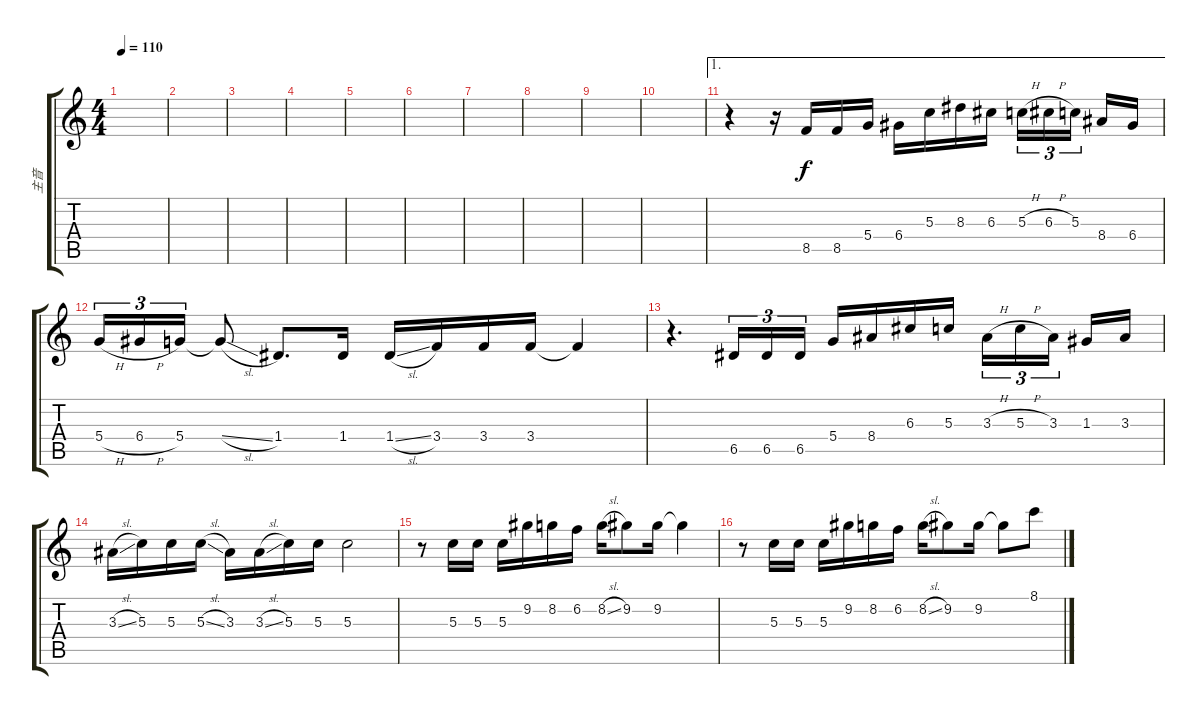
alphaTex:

\track ("主音" "主音") {instrument acousticguitarsteel}
\staff {score tabs}
\tuning (E4 B3 G3 D3 A2 E2) {hide}
\ts (4 4)
\tempo 110
\clef g2
\ks c
|
|
|
|
|
|
|
|
|
|
\ae 1
r.4 r.16 8.5.16 8.5.16 5.4.16 6.4.16 5.3.16 8.3.16 6.3.16 5.3{h}.16{tu (3 2)} 6.3{h}.16{tu (3 2)} 5.3.16{tu (3 2) beam splitsecondary} 8.4.16 6.4.16 |
5.4{h}.16{tu (3 2)} 6.4{h}.16{tu (3 2)} 5.4.16{tu (3 2)} 5.4{sl t}.8 1.4.8{d} 1.4.16 1.4{sl}.16 3.4.16 3.4.16 3.4.16 3.4{t}.4 |
r.4{d} 6.5.16{tu (3 2)} 6.5.16{tu (3 2)} 6.5.16{tu (3 2)} 5.4.16 8.4.16 6.3.16 5.3.16 3.3{h}.16{tu (3 2)} 5.3{h}.16{tu (3 2)} 3.3.16{tu (3 2) beam splitsecondary} 1.3.16 3.3.16 |
3.3{sl}.16 5.3.16 5.3.16 5.3{sl}.16 3.3.16 3.3{sl}.16 5.3.16 5.3.16 5.3.2 |
r.8 5.3.16 5.3.16 5.3.16 9.2.16 8.2.16 6.2.16 8.2{sl}.16 9.2.8 9.2.16 9.2{t}.4 |
r.8 5.3.16 5.3.16 5.3.16 9.2.16 8.2.16 6.2.16 8.2{sl}.16 9.2.8 9.2.16 9.2{t}.8 8.1.8
